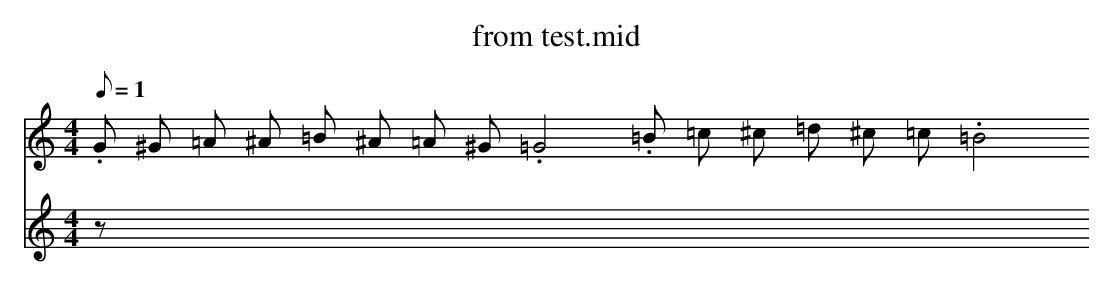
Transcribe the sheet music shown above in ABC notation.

X:1
T: from test.mid
M: 4/4
L: 1
Q:1=120
K:C
V:1
.G ^G =A ^A =B ^A =A ^G .=G4 .=B =c ^c =d ^c =c .=B4
V:2
z
